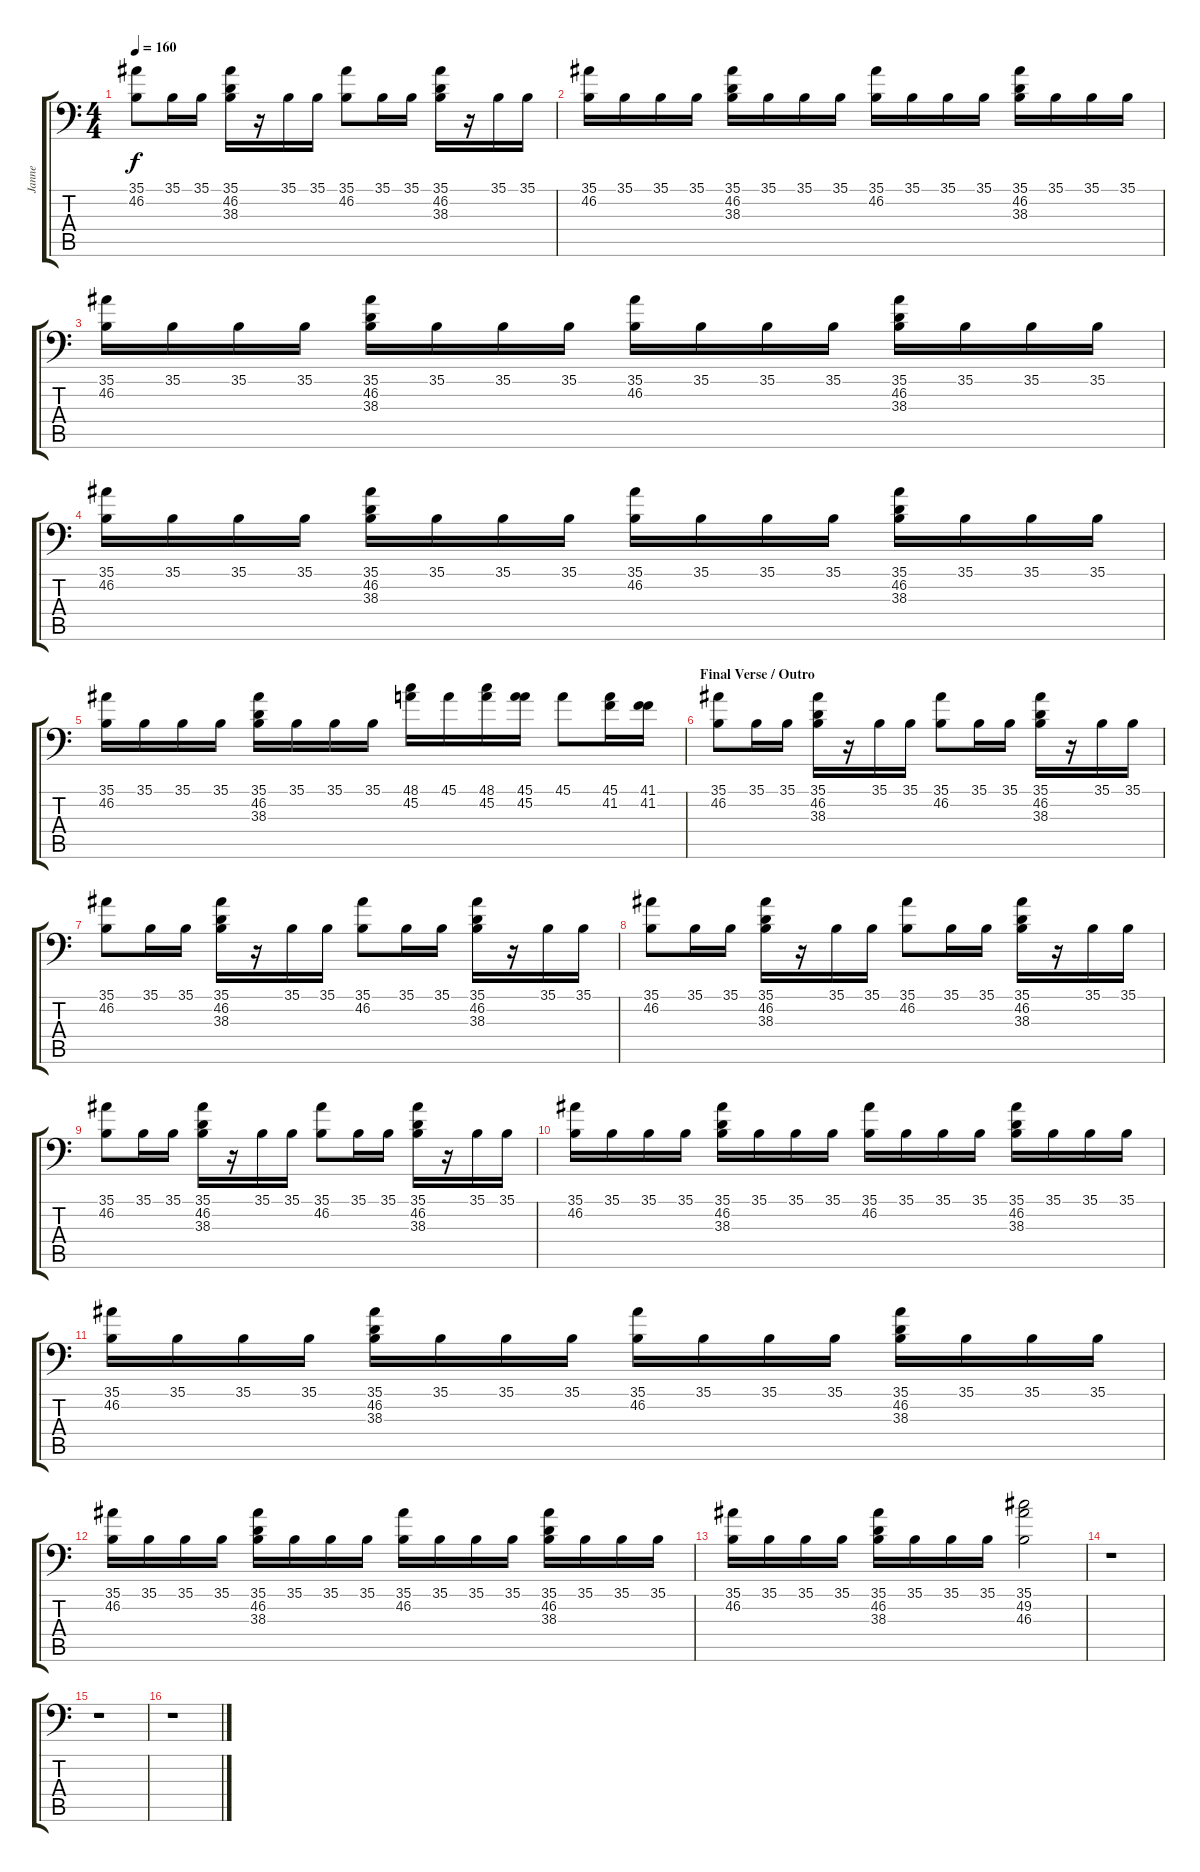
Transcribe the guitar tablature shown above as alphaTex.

\track ("Janne" "Janne") {instrument acousticgrandpiano}
\staff {score tabs}
\tuning (C-1 C-1 C-1 C-1 C-1 C-1) {hide}
\ts (4 4)
\tempo 160
\clef f4
\ks c
(35.1 46.2).8{dy f} 35.1.16 35.1.16 (35.1 46.2 38.3).16 r.16 35.1.16 35.1.16 (35.1 46.2).8 35.1.16 35.1.16 (35.1 46.2 38.3).16 r.16 35.1.16 35.1.16 |
(35.1 46.2).16 35.1.16 35.1.16 35.1.16 (35.1 46.2 38.3).16 35.1.16 35.1.16 35.1.16 (35.1 46.2).16 35.1.16 35.1.16 35.1.16 (35.1 46.2 38.3).16 35.1.16 35.1.16 35.1.16 |
(35.1 46.2).16 35.1.16 35.1.16 35.1.16 (35.1 46.2 38.3).16 35.1.16 35.1.16 35.1.16 (35.1 46.2).16 35.1.16 35.1.16 35.1.16 (35.1 46.2 38.3).16 35.1.16 35.1.16 35.1.16 |
(35.1 46.2).16 35.1.16 35.1.16 35.1.16 (35.1 46.2 38.3).16 35.1.16 35.1.16 35.1.16 (35.1 46.2).16 35.1.16 35.1.16 35.1.16 (35.1 46.2 38.3).16 35.1.16 35.1.16 35.1.16 |
(35.1 46.2).16 35.1.16 35.1.16 35.1.16 (35.1 46.2 38.3).16 35.1.16 35.1.16 35.1.16 (48.1 45.2).16 45.1.16 (48.1 45.2).16 (45.1 45.2).16 45.1.8 (45.1 41.2).16 (41.1 41.2).16 |
\section ("" "Final Verse / Outro")
(35.1 46.2).8 35.1.16 35.1.16 (35.1 46.2 38.3).16 r.16 35.1.16 35.1.16 (35.1 46.2).8 35.1.16 35.1.16 (35.1 46.2 38.3).16 r.16 35.1.16 35.1.16 |
(35.1 46.2).8 35.1.16 35.1.16 (35.1 46.2 38.3).16 r.16 35.1.16 35.1.16 (35.1 46.2).8 35.1.16 35.1.16 (35.1 46.2 38.3).16 r.16 35.1.16 35.1.16 |
(35.1 46.2).8 35.1.16 35.1.16 (35.1 46.2 38.3).16 r.16 35.1.16 35.1.16 (35.1 46.2).8 35.1.16 35.1.16 (35.1 46.2 38.3).16 r.16 35.1.16 35.1.16 |
(35.1 46.2).8 35.1.16 35.1.16 (35.1 46.2 38.3).16 r.16 35.1.16 35.1.16 (35.1 46.2).8 35.1.16 35.1.16 (35.1 46.2 38.3).16 r.16 35.1.16 35.1.16 |
(35.1 46.2).16 35.1.16 35.1.16 35.1.16 (35.1 46.2 38.3).16 35.1.16 35.1.16 35.1.16 (35.1 46.2).16 35.1.16 35.1.16 35.1.16 (35.1 46.2 38.3).16 35.1.16 35.1.16 35.1.16 |
(35.1 46.2).16 35.1.16 35.1.16 35.1.16 (35.1 46.2 38.3).16 35.1.16 35.1.16 35.1.16 (35.1 46.2).16 35.1.16 35.1.16 35.1.16 (35.1 46.2 38.3).16 35.1.16 35.1.16 35.1.16 |
(35.1 46.2).16 35.1.16 35.1.16 35.1.16 (35.1 46.2 38.3).16 35.1.16 35.1.16 35.1.16 (35.1 46.2).16 35.1.16 35.1.16 35.1.16 (35.1 46.2 38.3).16 35.1.16 35.1.16 35.1.16 |
(35.1 46.2).16 35.1.16 35.1.16 35.1.16 (35.1 46.2 38.3).16 35.1.16 35.1.16 35.1.16 (35.1 49.2 46.3).2 |
r.1 |
r.1 |
r.1
